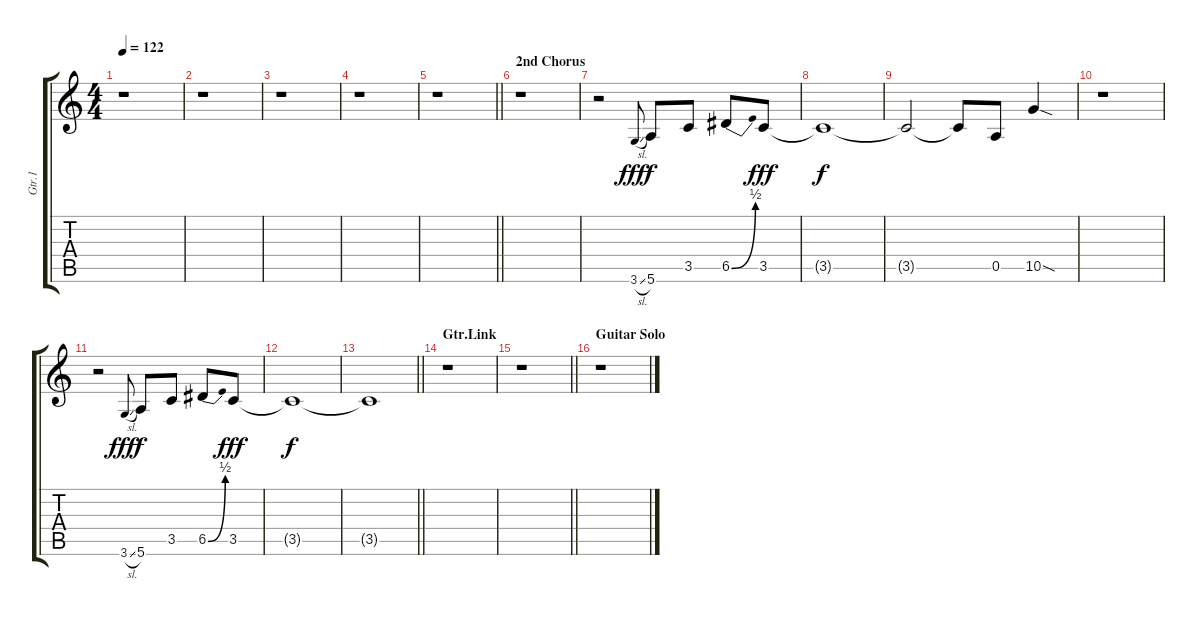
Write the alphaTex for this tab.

\track ("Gtr.1" "Gtr.1") {instrument overdrivenguitar}
\staff {score tabs}
\tuning (E4 B3 G3 D3 A2 E2) {hide}
\ts (4 4)
\tempo 122
\clef g2
\ks c
r.1{dy f} |
r.1 |
r.1 |
r.1 |
\barLineRight lightlight
r.1 |
\section ("" "2nd Chorus")
r.1 |
r.2 3.6{sl}.8{gr onbeat dy fff} 5.6.8{dy f} 3.5.8 6.5{be (bend 0 0 60 2)}.8 3.5.8{dy fff} |
3.5{t}.1{dy f} |
3.5{t}.2 3.5{t}.8 0.5.8 10.5{sod}.4 |
r.1 |
r.2 3.6{sl}.8{gr onbeat dy fff} 5.6.8{dy f} 3.5.8 6.5{be (bend 0 0 60 2)}.8 3.5.8{dy fff} |
3.5{t}.1{dy f} |
\barLineRight lightlight
3.5{t}.1 |
\section ("" "Gtr.Link")
r.1 |
\barLineRight lightlight
r.1 |
\section ("" "Guitar Solo")
r.1
